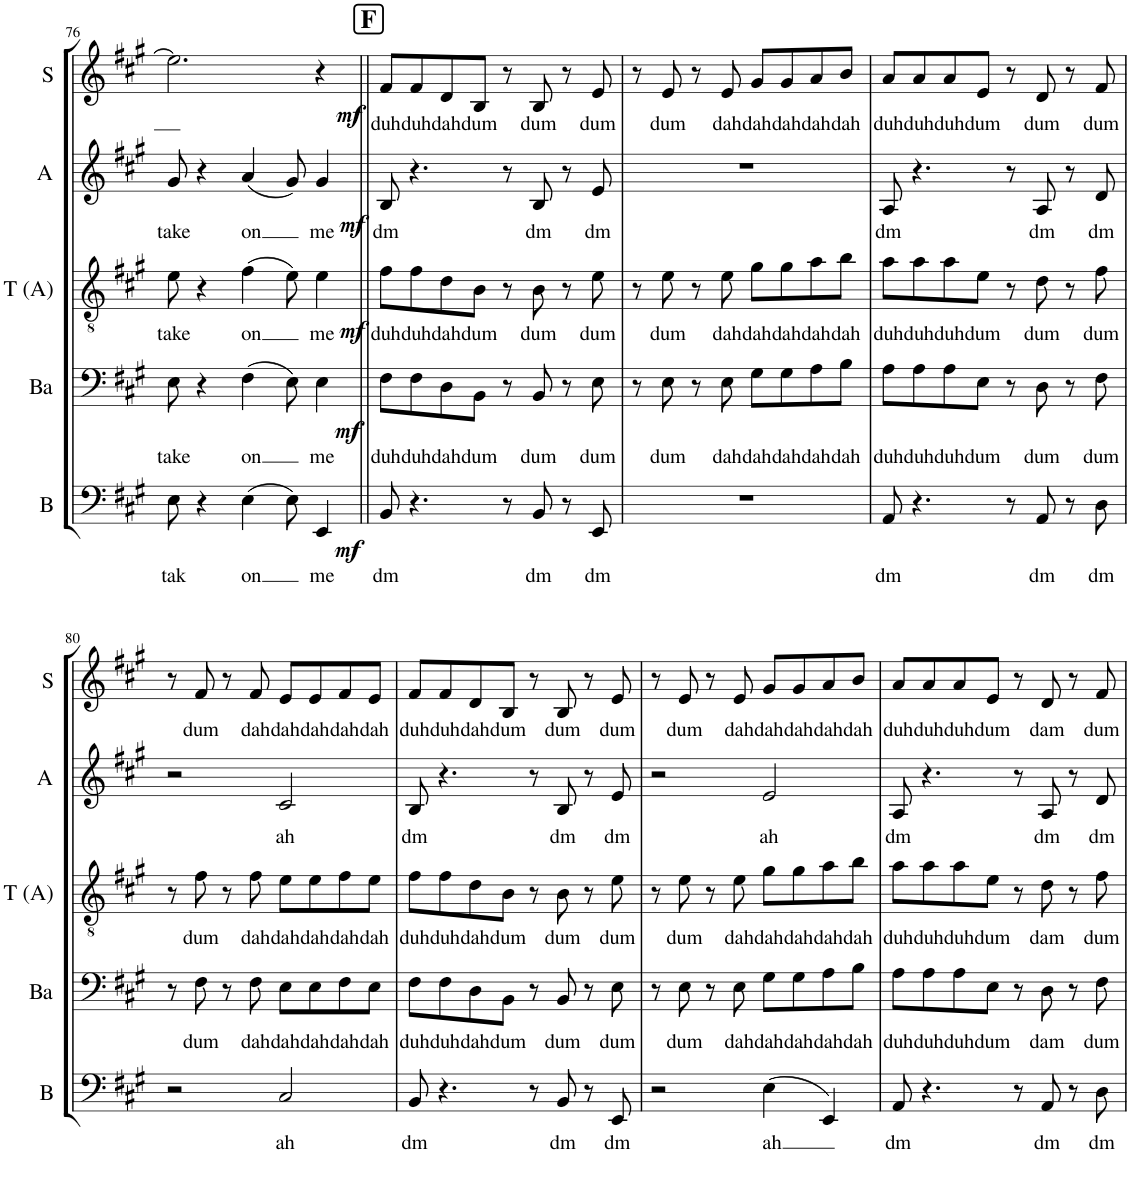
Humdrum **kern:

**kern	**text	**dynam	**kern	**text	**dynam	**kern	**text	**dynam	**kern	**text	**dynam	**kern	**text	**dynam
*part5	*part5	*part5	*part4	*part4	*part4	*part3	*part3	*part3	*part2	*part2	*part2	*part1	*part1	*part1
*staff5	*staff5	*staff5	*staff4	*staff4	*staff4	*staff3	*staff3	*staff3	*staff2	*staff2	*staff2	*staff1	*staff1	*staff1
*I"Bas	*	*	*I"Bariton	*	*	*I"Tenor (Alt)	*	*	*I"Alt	*	*	*I"Sopraan	*	*
*I'B	*	*	*I'Ba	*	*	*I'T (A)	*	*	*I'A	*	*	*I'S	*	*
!!LO:PB:g=z
*clefF4	*	*	*clefF4	*	*	*clefGv2	*	*	*clefG2	*	*	*clefG2	*	*
*k[f#c#g#]	*	*	*k[f#c#g#]	*	*	*k[f#c#g#]	*	*	*k[f#c#g#]	*	*	*k[f#c#g#]	*	*
*M4/4	*	*	*M4/4	*	*	*M4/4	*	*	*M4/4	*	*	*M4/4	*	*
=76	=76	=76	=76	=76	=76	=76	=76	=76	=76	=76	=76	=76	=76	=76
!	!LO:LY:b	!	!	!LO:LY:b	!	!	!LO:LY:b	!	!	!LO:LY:b	!	!	!	!
8E\	tak	.	8E\	take	.	8e\	take	.	8g#/	take	.	2.ee\]	.	.
4r	.	.	4r	.	.	4r	.	.	4r	.	.	.	.	.
!	!LO:LY:b	!	!	!LO:LY:b	!	!	!LO:LY:b	!	!	!LO:LY:b	!	!	!	!
(4E\	on	.	(4F#\	on	.	(4f#\	on	.	(4a/	on	.	.	.	.
8E\)	.	.	8E\)	.	.	8e\)	.	.	8g#/)	.	.	.	.	.
!	!LO:LY:b	!	!	!LO:LY:b	!	!	!LO:LY:b	!	!	!LO:LY:b	!	!	!	!
4EE/	me	.	4E\	me	.	4e\	me	.	4g#/	me	.	4r	.	.
!!LO:REH:place=s1:a:B:cj:fs=14:t=F
=77||	=77||	=77||	=77||	=77||	=77||	=77||	=77||	=77||	=77||	=77||	=77||	=77||	=77||	=77||
!	!LO:LY:b	!LO:DY:b	!	!LO:LY:b	!LO:DY:b	!	!LO:LY:b	!LO:DY:b	!	!LO:LY:b	!LO:DY:b	!	!LO:LY:b	!LO:DY:b
8BB/	dm	mf	8F#\L	duh	mf	8f#\L	duh	mf	8B/	dm	mf	8f#/L	duh	mf
!	!	!	!	!LO:LY:b	!	!	!LO:LY:b	!	!	!	!	!	!LO:LY:b	!
4.r	.	.	8F#\	duh	.	8f#\	duh	.	4.r	.	.	8f#/	duh	.
!	!	!	!	!LO:LY:b	!	!	!LO:LY:b	!	!	!	!	!	!LO:LY:b	!
.	.	.	8D\	dah	.	8d\	dah	.	.	.	.	8d/	dah	.
!	!	!	!	!LO:LY:b	!	!	!LO:LY:b	!	!	!	!	!	!LO:LY:b	!
.	.	.	8BB\J	dum	.	8B\J	dum	.	.	.	.	8B/J	dum	.
8r	.	.	8r	.	.	8r	.	.	8r	.	.	8r	.	.
!	!LO:LY:b	!	!	!LO:LY:b	!	!	!LO:LY:b	!	!	!LO:LY:b	!	!	!LO:LY:b	!
8BB/	dm	.	8BB/	dum	.	8B\	dum	.	8B/	dm	.	8B/	dum	.
8r	.	.	8r	.	.	8r	.	.	8r	.	.	8r	.	.
!	!LO:LY:b	!	!	!LO:LY:b	!	!	!LO:LY:b	!	!	!LO:LY:b	!	!	!LO:LY:b	!
8EE/	dm	.	8E\	dum	.	8e\	dum	.	8e/	dm	.	8e/	dum	.
=78	=78	=78	=78	=78	=78	=78	=78	=78	=78	=78	=78	=78	=78	=78
1r	.	.	8r	.	.	8r	.	.	1r	.	.	8r	.	.
!	!	!	!	!LO:LY:b	!	!	!LO:LY:b	!	!	!	!	!	!LO:LY:b	!
.	.	.	8E\	dum	.	8e\	dum	.	.	.	.	8e/	dum	.
.	.	.	8r	.	.	8r	.	.	.	.	.	8r	.	.
!	!	!	!	!LO:LY:b	!	!	!LO:LY:b	!	!	!	!	!	!LO:LY:b	!
.	.	.	8E\	dah	.	8e\	dah	.	.	.	.	8e/	dah	.
!	!	!	!	!LO:LY:b	!	!	!LO:LY:b	!	!	!	!	!	!LO:LY:b	!
.	.	.	8G#\L	dah	.	8g#\L	dah	.	.	.	.	8g#/L	dah	.
!	!	!	!	!LO:LY:b	!	!	!LO:LY:b	!	!	!	!	!	!LO:LY:b	!
.	.	.	8G#\	dah	.	8g#\	dah	.	.	.	.	8g#/	dah	.
!	!	!	!	!LO:LY:b	!	!	!LO:LY:b	!	!	!	!	!	!LO:LY:b	!
.	.	.	8A\	dah	.	8a\	dah	.	.	.	.	8a/	dah	.
!	!	!	!	!LO:LY:b	!	!	!LO:LY:b	!	!	!	!	!	!LO:LY:b	!
.	.	.	8B\J	dah	.	8b\J	dah	.	.	.	.	8b/J	dah	.
=79	=79	=79	=79	=79	=79	=79	=79	=79	=79	=79	=79	=79	=79	=79
!	!LO:LY:b	!	!	!LO:LY:b	!	!	!LO:LY:b	!	!	!LO:LY:b	!	!	!LO:LY:b	!
8AA/	dm	.	8A\L	duh	.	8a\L	duh	.	8A/	dm	.	8a/L	duh	.
!	!	!	!	!LO:LY:b	!	!	!LO:LY:b	!	!	!	!	!	!LO:LY:b	!
4.r	.	.	8A\	duh	.	8a\	duh	.	4.r	.	.	8a/	duh	.
!	!	!	!	!LO:LY:b	!	!	!LO:LY:b	!	!	!	!	!	!LO:LY:b	!
.	.	.	8A\	duh	.	8a\	duh	.	.	.	.	8a/	duh	.
!	!	!	!	!LO:LY:b	!	!	!LO:LY:b	!	!	!	!	!	!LO:LY:b	!
.	.	.	8E\J	dum	.	8e\J	dum	.	.	.	.	8e/J	dum	.
8r	.	.	8r	.	.	8r	.	.	8r	.	.	8r	.	.
!	!LO:LY:b	!	!	!LO:LY:b	!	!	!LO:LY:b	!	!	!LO:LY:b	!	!	!LO:LY:b	!
8AA/	dm	.	8D\	dum	.	8d\	dum	.	8A/	dm	.	8d/	dum	.
8r	.	.	8r	.	.	8r	.	.	8r	.	.	8r	.	.
!	!LO:LY:b	!	!	!LO:LY:b	!	!	!LO:LY:b	!	!	!LO:LY:b	!	!	!LO:LY:b	!
8D\	dm	.	8F#\	dum	.	8f#\	dum	.	8d/	dm	.	8f#/	dum	.
!!LO:LB:g=z
=80	=80	=80	=80	=80	=80	=80	=80	=80	=80	=80	=80	=80	=80	=80
2r	.	.	8r	.	.	8r	.	.	2r	.	.	8r	.	.
!	!	!	!	!LO:LY:b	!	!	!LO:LY:b	!	!	!	!	!	!LO:LY:b	!
.	.	.	8F#\	dum	.	8f#\	dum	.	.	.	.	8f#/	dum	.
.	.	.	8r	.	.	8r	.	.	.	.	.	8r	.	.
!	!	!	!	!LO:LY:b	!	!	!LO:LY:b	!	!	!	!	!	!LO:LY:b	!
.	.	.	8F#\	dah	.	8f#\	dah	.	.	.	.	8f#/	dah	.
!	!LO:LY:b	!	!	!LO:LY:b	!	!	!LO:LY:b	!	!	!LO:LY:b	!	!	!LO:LY:b	!
2C#/	ah	.	8E\L	dah	.	8e\L	dah	.	2c#/	ah	.	8e/L	dah	.
!	!	!	!	!LO:LY:b	!	!	!LO:LY:b	!	!	!	!	!	!LO:LY:b	!
.	.	.	8E\	dah	.	8e\	dah	.	.	.	.	8e/	dah	.
!	!	!	!	!LO:LY:b	!	!	!LO:LY:b	!	!	!	!	!	!LO:LY:b	!
.	.	.	8F#\	dah	.	8f#\	dah	.	.	.	.	8f#/	dah	.
!	!	!	!	!LO:LY:b	!	!	!LO:LY:b	!	!	!	!	!	!LO:LY:b	!
.	.	.	8E\J	dah	.	8e\J	dah	.	.	.	.	8e/J	dah	.
=81	=81	=81	=81	=81	=81	=81	=81	=81	=81	=81	=81	=81	=81	=81
!	!LO:LY:b	!	!	!LO:LY:b	!	!	!LO:LY:b	!	!	!LO:LY:b	!	!	!LO:LY:b	!
8BB/	dm	.	8F#\L	duh	.	8f#\L	duh	.	8B/	dm	.	8f#/L	duh	.
!	!	!	!	!LO:LY:b	!	!	!LO:LY:b	!	!	!	!	!	!LO:LY:b	!
4.r	.	.	8F#\	duh	.	8f#\	duh	.	4.r	.	.	8f#/	duh	.
!	!	!	!	!LO:LY:b	!	!	!LO:LY:b	!	!	!	!	!	!LO:LY:b	!
.	.	.	8D\	dah	.	8d\	dah	.	.	.	.	8d/	dah	.
!	!	!	!	!LO:LY:b	!	!	!LO:LY:b	!	!	!	!	!	!LO:LY:b	!
.	.	.	8BB\J	dum	.	8B\J	dum	.	.	.	.	8B/J	dum	.
8r	.	.	8r	.	.	8r	.	.	8r	.	.	8r	.	.
!	!LO:LY:b	!	!	!LO:LY:b	!	!	!LO:LY:b	!	!	!LO:LY:b	!	!	!LO:LY:b	!
8BB/	dm	.	8BB/	dum	.	8B\	dum	.	8B/	dm	.	8B/	dum	.
8r	.	.	8r	.	.	8r	.	.	8r	.	.	8r	.	.
!	!LO:LY:b	!	!	!LO:LY:b	!	!	!LO:LY:b	!	!	!LO:LY:b	!	!	!LO:LY:b	!
8EE/	dm	.	8E\	dum	.	8e\	dum	.	8e/	dm	.	8e/	dum	.
=82	=82	=82	=82	=82	=82	=82	=82	=82	=82	=82	=82	=82	=82	=82
2r	.	.	8r	.	.	8r	.	.	2r	.	.	8r	.	.
!	!	!	!	!LO:LY:b	!	!	!LO:LY:b	!	!	!	!	!	!LO:LY:b	!
.	.	.	8E\	dum	.	8e\	dum	.	.	.	.	8e/	dum	.
.	.	.	8r	.	.	8r	.	.	.	.	.	8r	.	.
!	!	!	!	!LO:LY:b	!	!	!LO:LY:b	!	!	!	!	!	!LO:LY:b	!
.	.	.	8E\	dah	.	8e\	dah	.	.	.	.	8e/	dah	.
!	!LO:LY:b	!	!	!LO:LY:b	!	!	!LO:LY:b	!	!	!LO:LY:b	!	!	!LO:LY:b	!
(4E\	ah	.	8G#\L	dah	.	8g#\L	dah	.	2e/	ah	.	8g#/L	dah	.
!	!	!	!	!LO:LY:b	!	!	!LO:LY:b	!	!	!	!	!	!LO:LY:b	!
.	.	.	8G#\	dah	.	8g#\	dah	.	.	.	.	8g#/	dah	.
!	!	!	!	!LO:LY:b	!	!	!LO:LY:b	!	!	!	!	!	!LO:LY:b	!
4EE/)	.	.	8A\	dah	.	8a\	dah	.	.	.	.	8a/	dah	.
!	!	!	!	!LO:LY:b	!	!	!LO:LY:b	!	!	!	!	!	!LO:LY:b	!
.	.	.	8B\J	dah	.	8b\J	dah	.	.	.	.	8b/J	dah	.
=83	=83	=83	=83	=83	=83	=83	=83	=83	=83	=83	=83	=83	=83	=83
!	!LO:LY:b	!	!	!LO:LY:b	!	!	!LO:LY:b	!	!	!LO:LY:b	!	!	!LO:LY:b	!
8AA/	dm	.	8A\L	duh	.	8a\L	duh	.	8A/	dm	.	8a/L	duh	.
!	!	!	!	!LO:LY:b	!	!	!LO:LY:b	!	!	!	!	!	!LO:LY:b	!
4.r	.	.	8A\	duh	.	8a\	duh	.	4.r	.	.	8a/	duh	.
!	!	!	!	!LO:LY:b	!	!	!LO:LY:b	!	!	!	!	!	!LO:LY:b	!
.	.	.	8A\	duh	.	8a\	duh	.	.	.	.	8a/	duh	.
!	!	!	!	!LO:LY:b	!	!	!LO:LY:b	!	!	!	!	!	!LO:LY:b	!
.	.	.	8E\J	dum	.	8e\J	dum	.	.	.	.	8e/J	dum	.
8r	.	.	8r	.	.	8r	.	.	8r	.	.	8r	.	.
!	!LO:LY:b	!	!	!LO:LY:b	!	!	!LO:LY:b	!	!	!LO:LY:b	!	!	!LO:LY:b	!
8AA/	dm	.	8D\	dam	.	8d\	dam	.	8A/	dm	.	8d/	dam	.
8r	.	.	8r	.	.	8r	.	.	8r	.	.	8r	.	.
!	!LO:LY:b	!	!	!LO:LY:b	!	!	!LO:LY:b	!	!	!LO:LY:b	!	!	!LO:LY:b	!
8D\	dm	.	8F#\	dum	.	8f#\	dum	.	8d/	dm	.	8f#/	dum	.
=	=	=	=	=	=	=	=	=	=	=	=	=	=	=
*-	*-	*-	*-	*-	*-	*-	*-	*-	*-	*-	*-	*-	*-	*-
